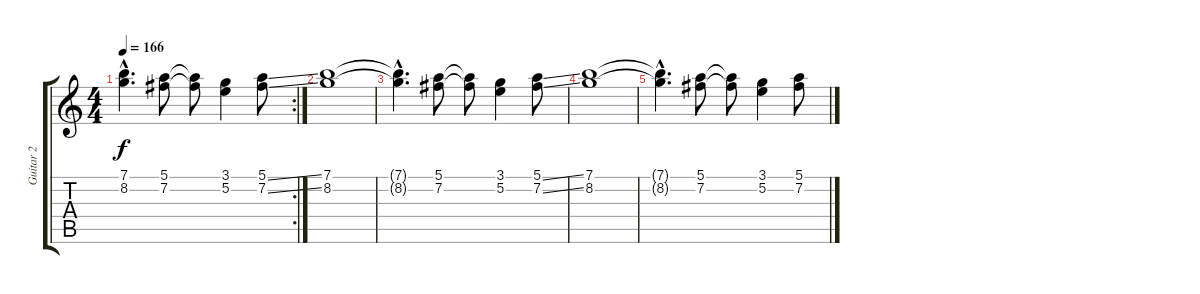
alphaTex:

\track ("Guitar 2" "Guitar 2") {instrument electricguitarclean}
\staff {score tabs}
\tuning (E4 B3 G3 D3 A2 E2) {hide}
\rc 2
\ts (4 4)
\tempo 166
\clef g2
\ks c
(7.1{hac t} 8.2{hac t}).4{d dy f} (5.1 7.2).8 (5.1{t} 7.2{t}).8 (3.1 5.2).4 (5.1{ss} 7.2{ss}).8 |
(7.1 8.2).1 |
(7.1{hac t} 8.2{hac t}).4{d} (5.1 7.2).8 (5.1{t} 7.2{t}).8 (3.1 5.2).4 (5.1{ss} 7.2{ss}).8 |
(7.1 8.2).1 |
(7.1{hac t} 8.2{hac t}).4{d} (5.1 7.2).8 (5.1{t} 7.2{t}).8 (3.1 5.2).4 (5.1 7.2).8
